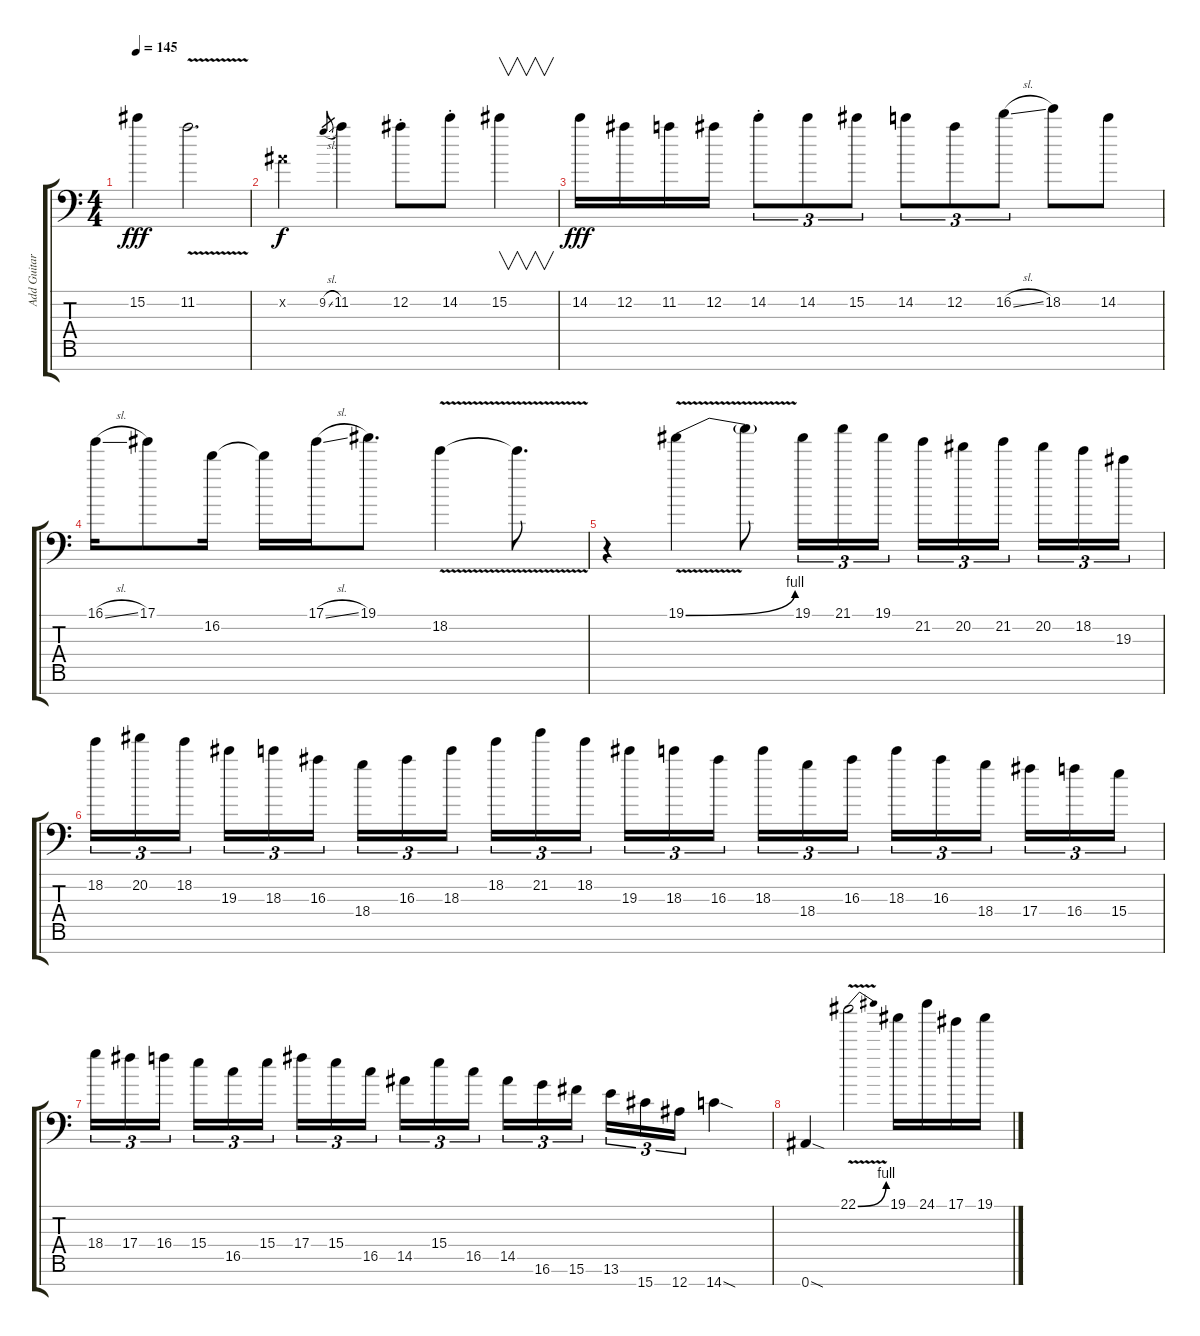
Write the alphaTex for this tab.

\track ("Add Guitare" "Add Guitar") {instrument distortionguitar}
\staff {score tabs}
\tuning (Eb4 Bb3 Gb3 Db3 Ab2 Eb2 Bb1) {hide}
\ts (4 4)
\tempo 145
\clef f4
\ks c
15.2.4{dy fff} 11.2{v}.2{d} |
0.2{x}.4{dy f} 9.2{sl}.8{gr} 11.2.4 12.2{st}.8 14.2{st}.8 15.2.4{v} |
14.2.16{dy fff} 12.2.16 11.2.16 12.2.16 14.2{st}.8{tu (3 2)} 14.2.8{tu (3 2)} 15.2.8{tu (3 2)} 14.2.8{tu (3 2)} 12.2.8{tu (3 2)} 16.2{sl}.8{tu (3 2)} 18.2.8 14.2.8 |
16.1{sl}.16 17.1.8 16.2.16 16.2{t}.16 17.1{sl}.16 19.1.8{d} 18.2{v}.4 18.2{t}.8{d} |
r.4 19.1{be (bend 0 0 60 4) v}.4 19.1{t}.8 19.1.16{tu (3 2)} 21.1.16{tu (3 2)} 19.1.16{tu (3 2)} 21.2.16{tu (3 2)} 20.2.16{tu (3 2)} 21.2.16{tu (3 2) beam splitsecondary} 20.2.16{tu (3 2)} 18.2.16{tu (3 2)} 19.3.16{tu (3 2)} |
18.2.16{tu (3 2)} 20.2.16{tu (3 2)} 18.2.16{tu (3 2) beam splitsecondary} 19.3.16{tu (3 2)} 18.3.16{tu (3 2)} 16.3.16{tu (3 2)} 18.4.16{tu (3 2)} 16.3.16{tu (3 2)} 18.3.16{tu (3 2) beam splitsecondary} 18.2.16{tu (3 2)} 21.2.16{tu (3 2)} 18.2.16{tu (3 2)} 19.3.16{tu (3 2)} 18.3.16{tu (3 2)} 16.3.16{tu (3 2) beam splitsecondary} 18.3.16{tu (3 2)} 18.4.16{tu (3 2)} 16.3.16{tu (3 2)} 18.3.16{tu (3 2)} 16.3.16{tu (3 2)} 18.4.16{tu (3 2) beam splitsecondary} 17.4.16{tu (3 2)} 16.4.16{tu (3 2)} 15.4.16{tu (3 2)} |
18.4.16{tu (3 2)} 17.4.16{tu (3 2)} 16.4.16{tu (3 2) beam splitsecondary} 15.4.16{tu (3 2)} 16.5.16{tu (3 2)} 15.4.16{tu (3 2)} 17.4.16{tu (3 2)} 15.4.16{tu (3 2)} 16.5.16{tu (3 2) beam splitsecondary} 14.5.16{tu (3 2)} 15.4.16{tu (3 2)} 16.5.16{tu (3 2)} 14.5.16{tu (3 2)} 16.6.16{tu (3 2)} 15.6.16{tu (3 2) beam splitsecondary} 13.6.16{tu (3 2)} 15.7.16{tu (3 2)} 12.7.16{tu (3 2)} 14.7{sod}.4 |
0.7{sod}.4 22.1{be (bend 0 0 60 4) v}.2 19.1.16 24.1.16 17.1.16 19.1.16
